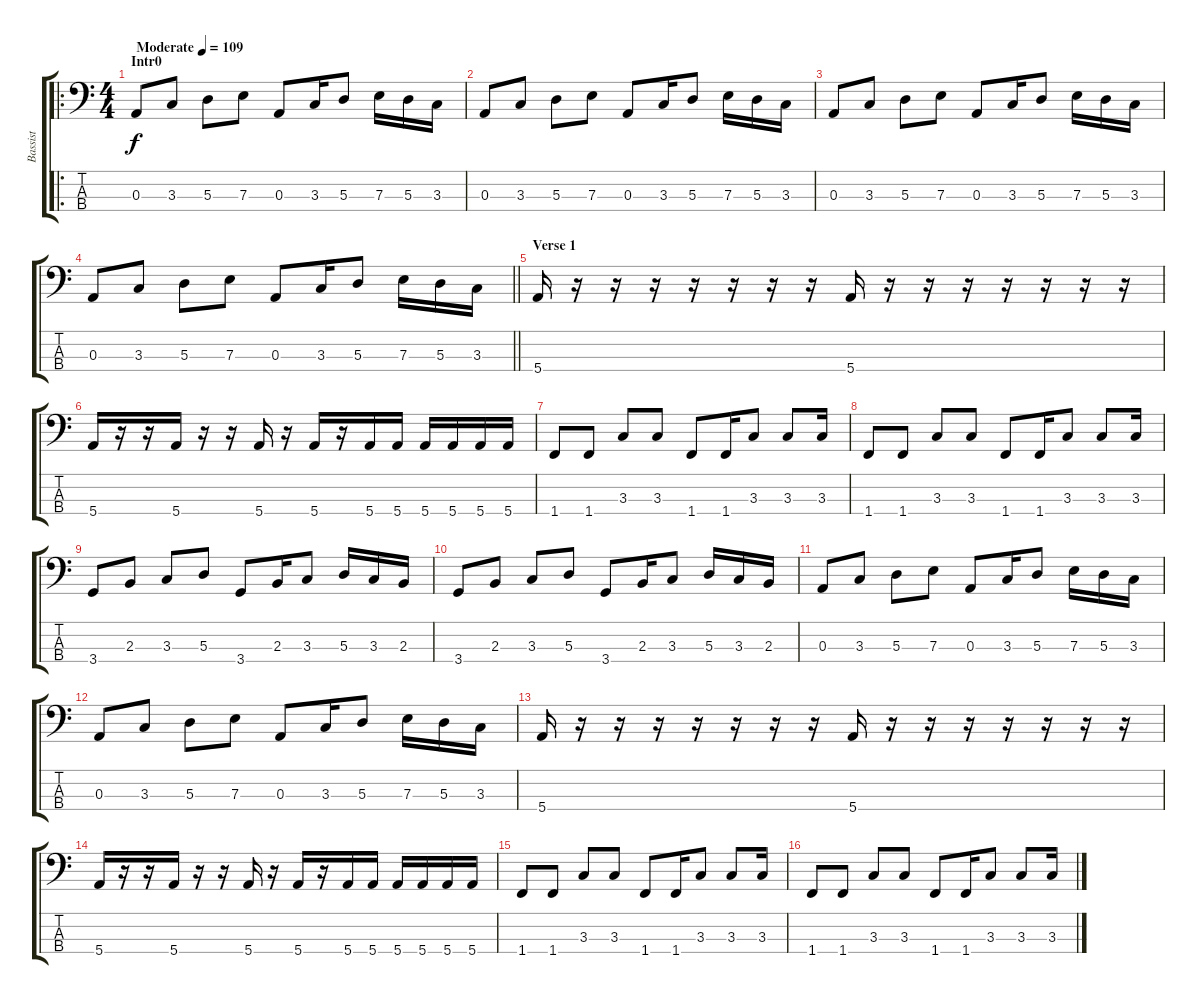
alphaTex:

\track ("Bassist" "Bassist") {instrument electricbasspick}
\staff {score tabs}
\tuning (G2 D2 A1 E1) {hide}
\ro
\ts (4 4)
\section ("" "Intr0")
\tempo (109 "Moderate")
\clef f4
\ks c
0.3.8{dy f instrument electricbasspick} 3.3.8 5.3.8 7.3.8 0.3.8 3.3.16 5.3.8 7.3.16 5.3.16 3.3.16 |
0.3.8 3.3.8 5.3.8 7.3.8 0.3.8 3.3.16 5.3.8 7.3.16 5.3.16 3.3.16 |
0.3.8 3.3.8 5.3.8 7.3.8 0.3.8 3.3.16 5.3.8 7.3.16 5.3.16 3.3.16 |
\barLineRight lightlight
0.3.8 3.3.8 5.3.8 7.3.8 0.3.8 3.3.16 5.3.8 7.3.16 5.3.16 3.3.16 |
\section ("" "Verse 1")
5.4.16 r.16 r.16 r.16 r.16 r.16 r.16 r.16 5.4.16 r.16 r.16 r.16 r.16 r.16 r.16 r.16 |
5.4.16 r.16 r.16 5.4.16 r.16 r.16 5.4.16 r.16 5.4.16 r.16 5.4.16 5.4.16 5.4.16 5.4.16 5.4.16 5.4.16 |
1.4.8 1.4.8 3.3.8 3.3.8 1.4.8 1.4.16 3.3.8 3.3.8 3.3.16 |
1.4.8 1.4.8 3.3.8 3.3.8 1.4.8 1.4.16 3.3.8 3.3.8 3.3.16 |
3.4.8 2.3.8 3.3.8 5.3.8 3.4.8 2.3.16 3.3.8 5.3.16 3.3.16 2.3.16 |
3.4.8 2.3.8 3.3.8 5.3.8 3.4.8 2.3.16 3.3.8 5.3.16 3.3.16 2.3.16 |
0.3.8 3.3.8 5.3.8 7.3.8 0.3.8 3.3.16 5.3.8 7.3.16 5.3.16 3.3.16 |
0.3.8 3.3.8 5.3.8 7.3.8 0.3.8 3.3.16 5.3.8 7.3.16 5.3.16 3.3.16 |
5.4.16 r.16 r.16 r.16 r.16 r.16 r.16 r.16 5.4.16 r.16 r.16 r.16 r.16 r.16 r.16 r.16 |
5.4.16 r.16 r.16 5.4.16 r.16 r.16 5.4.16 r.16 5.4.16 r.16 5.4.16 5.4.16 5.4.16 5.4.16 5.4.16 5.4.16 |
1.4.8 1.4.8 3.3.8 3.3.8 1.4.8 1.4.16 3.3.8 3.3.8 3.3.16 |
1.4.8 1.4.8 3.3.8 3.3.8 1.4.8 1.4.16 3.3.8 3.3.8 3.3.16
